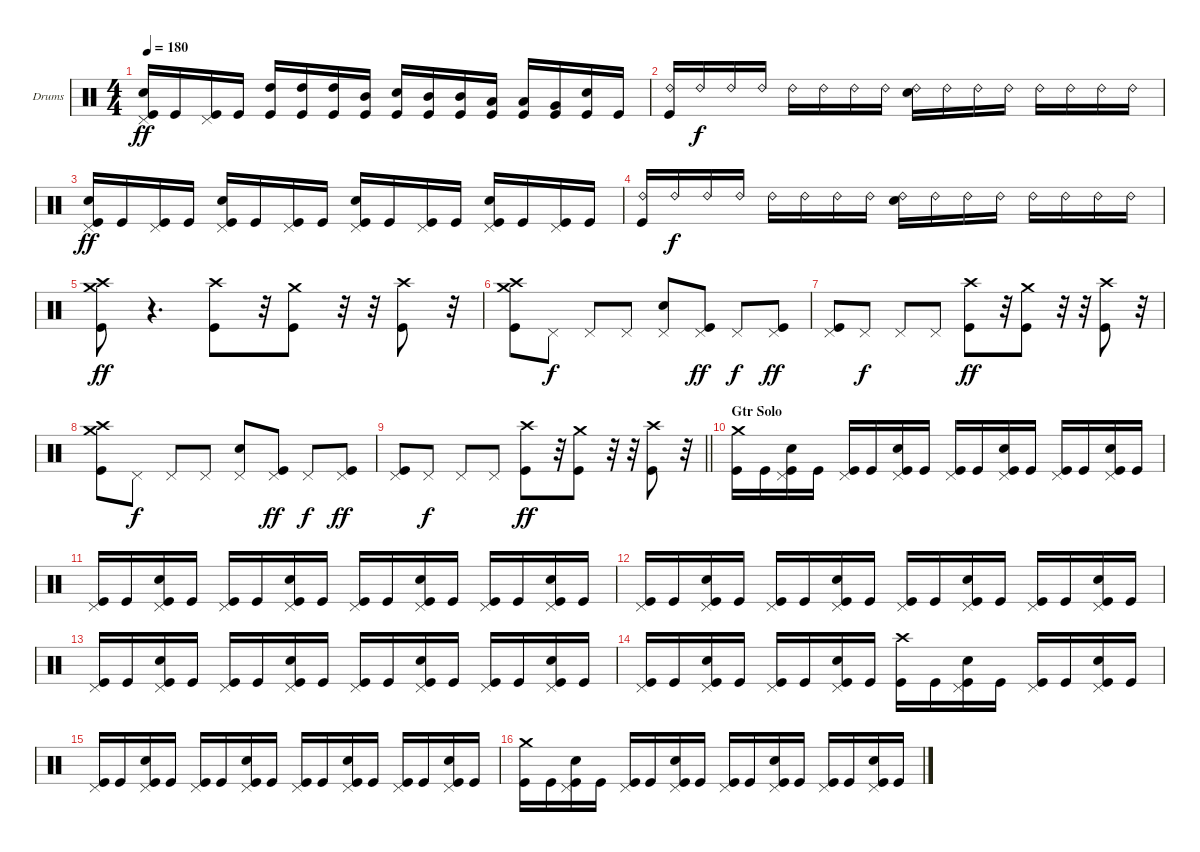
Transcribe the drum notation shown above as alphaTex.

\bracketExtendMode groupsimilarinstruments
\firstSystemTrackNameOrientation horizontal
\otherSystemsTrackNameOrientation horizontal
\track ("Drumkit" "Drums") {instrument percussion}
\staff {score}
\articulation defaults
\ts (4 4)
\tempo 180
\clef neutral
\ks c
("Kick (hit)" "Pedal Hi-Hat (hit)" "Snare (hit) 2").16{dy ff} "Kick (hit)".16 ("Kick (hit)" "Pedal Hi-Hat (hit)").16 "Kick (hit)".16 ("Kick (hit)" "High Tom (hit)").16 ("Kick (hit)" "High Tom (hit)").16 ("Kick (hit)" "High Tom (hit)").16 ("Kick (hit)" "Mid Tom (hit)").16 ("Kick (hit)" "Snare (hit) 2").16 ("Kick (hit)" "Mid Tom (hit)").16 ("Kick (hit)" "Mid Tom (hit)").16 ("Kick (hit)" "Low Tom (hit)").16 ("Kick (hit)" "Low Tom (hit)").16 ("Kick (hit)" "Very Low Tom (hit)").16 ("Kick (hit)" "Snare (hit) 2").16 "Kick (hit)".16 |
("Kick (hit)" "Ride (bell) 2").16 "Ride (bell) 2".16{dy f} "Ride (bell) 2".16 "Ride (bell) 2".16 "Ride (bell) 2".16 "Ride (bell) 2".16 "Ride (bell) 2".16 "Ride (bell) 2".16 ("Ride (bell) 2" "Snare (hit) 2").16 "Ride (bell) 2".16 "Ride (bell) 2".16 "Ride (bell) 2".16 "Ride (bell) 2".16 "Ride (bell) 2".16 "Ride (bell) 2".16 "Ride (bell) 2".16 |
("Kick (hit)" "Pedal Hi-Hat (hit)" "Snare (hit) 2").16{dy ff} "Kick (hit)".16 ("Kick (hit)" "Pedal Hi-Hat (hit)").16 "Kick (hit)".16 ("Kick (hit)" "Pedal Hi-Hat (hit)" "Snare (hit) 2").16 "Kick (hit)".16 ("Kick (hit)" "Pedal Hi-Hat (hit)").16 "Kick (hit)".16 ("Kick (hit)" "Pedal Hi-Hat (hit)" "Snare (hit) 2").16 "Kick (hit)".16 ("Kick (hit)" "Pedal Hi-Hat (hit)").16 "Kick (hit)".16 ("Kick (hit)" "Pedal Hi-Hat (hit)" "Snare (hit) 2").16 "Kick (hit)".16 ("Kick (hit)" "Pedal Hi-Hat (hit)").16 "Kick (hit)".16 |
("Kick (hit)" "Ride (bell) 2").16 "Ride (bell) 2".16{dy f} "Ride (bell) 2".16 "Ride (bell) 2".16 "Ride (bell) 2".16 "Ride (bell) 2".16 "Ride (bell) 2".16 "Ride (bell) 2".16 ("Ride (bell) 2" "Snare (hit) 2").16 "Ride (bell) 2".16 "Ride (bell) 2".16 "Ride (bell) 2".16 "Ride (bell) 2".16 "Ride (bell) 2".16 "Ride (bell) 2".16 "Ride (bell) 2".16 |
("Kick (hit)" "Crash high (hit)" "Crash medium (hit)").8{dy ff} r.4{d} ("Kick (hit)" "Crash high (hit)").8 r.32 ("Kick (hit)" "Crash medium (hit)").8 r.32 r.32 ("Kick (hit)" "Crash high (hit)").8 r.32 |
("Kick (hit)" "Crash high (hit)" "Crash medium (hit)").8 "Pedal Hi-Hat (hit)".8{dy f} "Pedal Hi-Hat (hit)".8 "Pedal Hi-Hat (hit)".8 ("Pedal Hi-Hat (hit)" "Snare (hit) 2").8 ("Kick (hit)" "Pedal Hi-Hat (hit)").8{dy ff} "Pedal Hi-Hat (hit)".8{dy f} ("Kick (hit)" "Pedal Hi-Hat (hit)").8{dy ff} |
("Kick (hit)" "Pedal Hi-Hat (hit)").8 "Pedal Hi-Hat (hit)".8{dy f} "Pedal Hi-Hat (hit)".8 "Pedal Hi-Hat (hit)".8 ("Kick (hit)" "Crash high (hit)").8{dy ff} r.32 ("Kick (hit)" "Crash medium (hit)").8 r.32 r.32 ("Kick (hit)" "Crash high (hit)").8 r.32 |
("Kick (hit)" "Crash high (hit)" "Crash medium (hit)").8 "Pedal Hi-Hat (hit)".8{dy f} "Pedal Hi-Hat (hit)".8 "Pedal Hi-Hat (hit)".8 ("Pedal Hi-Hat (hit)" "Snare (hit) 2").8 ("Kick (hit)" "Pedal Hi-Hat (hit)").8{dy ff} "Pedal Hi-Hat (hit)".8{dy f} ("Kick (hit)" "Pedal Hi-Hat (hit)").8{dy ff} |
\barLineRight lightlight
("Kick (hit)" "Pedal Hi-Hat (hit)").8 "Pedal Hi-Hat (hit)".8{dy f} "Pedal Hi-Hat (hit)".8 "Pedal Hi-Hat (hit)".8 ("Kick (hit)" "Crash high (hit)").8{dy ff} r.32 ("Kick (hit)" "Crash medium (hit)").8 r.32 r.32 ("Kick (hit)" "Crash high (hit)").8 r.32 |
\section ("" "Gtr Solo")
("Kick (hit)" "Crash medium (hit)").16 "Kick (hit)".16 ("Kick (hit)" "Pedal Hi-Hat (hit)" "Snare (hit) 2").16 "Kick (hit)".16 ("Kick (hit)" "Pedal Hi-Hat (hit)").16 "Kick (hit)".16 ("Kick (hit)" "Pedal Hi-Hat (hit)" "Snare (hit) 2").16 "Kick (hit)".16 ("Kick (hit)" "Pedal Hi-Hat (hit)").16 "Kick (hit)".16 ("Kick (hit)" "Pedal Hi-Hat (hit)" "Snare (hit) 2").16 "Kick (hit)".16 ("Kick (hit)" "Pedal Hi-Hat (hit)").16 "Kick (hit)".16 ("Kick (hit)" "Pedal Hi-Hat (hit)" "Snare (hit) 2").16 "Kick (hit)".16 |
("Kick (hit)" "Pedal Hi-Hat (hit)").16 "Kick (hit)".16 ("Kick (hit)" "Pedal Hi-Hat (hit)" "Snare (hit) 2").16 "Kick (hit)".16 ("Kick (hit)" "Pedal Hi-Hat (hit)").16 "Kick (hit)".16 ("Kick (hit)" "Pedal Hi-Hat (hit)" "Snare (hit) 2").16 "Kick (hit)".16 ("Kick (hit)" "Pedal Hi-Hat (hit)").16 "Kick (hit)".16 ("Kick (hit)" "Pedal Hi-Hat (hit)" "Snare (hit) 2").16 "Kick (hit)".16 ("Kick (hit)" "Pedal Hi-Hat (hit)").16 "Kick (hit)".16 ("Kick (hit)" "Pedal Hi-Hat (hit)" "Snare (hit) 2").16 "Kick (hit)".16 |
("Kick (hit)" "Pedal Hi-Hat (hit)").16 "Kick (hit)".16 ("Kick (hit)" "Pedal Hi-Hat (hit)" "Snare (hit) 2").16 "Kick (hit)".16 ("Kick (hit)" "Pedal Hi-Hat (hit)").16 "Kick (hit)".16 ("Kick (hit)" "Pedal Hi-Hat (hit)" "Snare (hit) 2").16 "Kick (hit)".16 ("Kick (hit)" "Pedal Hi-Hat (hit)").16 "Kick (hit)".16 ("Kick (hit)" "Pedal Hi-Hat (hit)" "Snare (hit) 2").16 "Kick (hit)".16 ("Kick (hit)" "Pedal Hi-Hat (hit)").16 "Kick (hit)".16 ("Kick (hit)" "Pedal Hi-Hat (hit)" "Snare (hit) 2").16 "Kick (hit)".16 |
("Kick (hit)" "Pedal Hi-Hat (hit)").16 "Kick (hit)".16 ("Kick (hit)" "Pedal Hi-Hat (hit)" "Snare (hit) 2").16 "Kick (hit)".16 ("Kick (hit)" "Pedal Hi-Hat (hit)").16 "Kick (hit)".16 ("Kick (hit)" "Pedal Hi-Hat (hit)" "Snare (hit) 2").16 "Kick (hit)".16 ("Kick (hit)" "Pedal Hi-Hat (hit)").16 "Kick (hit)".16 ("Kick (hit)" "Pedal Hi-Hat (hit)" "Snare (hit) 2").16 "Kick (hit)".16 ("Kick (hit)" "Pedal Hi-Hat (hit)").16 "Kick (hit)".16 ("Kick (hit)" "Pedal Hi-Hat (hit)" "Snare (hit) 2").16 "Kick (hit)".16 |
("Kick (hit)" "Pedal Hi-Hat (hit)").16 "Kick (hit)".16 ("Kick (hit)" "Pedal Hi-Hat (hit)" "Snare (hit) 2").16 "Kick (hit)".16 ("Kick (hit)" "Pedal Hi-Hat (hit)").16 "Kick (hit)".16 ("Kick (hit)" "Pedal Hi-Hat (hit)" "Snare (hit) 2").16 "Kick (hit)".16 ("Kick (hit)" "Crash high (hit)").16 "Kick (hit)".16 ("Kick (hit)" "Pedal Hi-Hat (hit)" "Snare (hit) 2").16 "Kick (hit)".16 ("Kick (hit)" "Pedal Hi-Hat (hit)").16 "Kick (hit)".16 ("Kick (hit)" "Pedal Hi-Hat (hit)" "Snare (hit) 2").16 "Kick (hit)".16 |
("Kick (hit)" "Pedal Hi-Hat (hit)").16 "Kick (hit)".16 ("Kick (hit)" "Pedal Hi-Hat (hit)" "Snare (hit) 2").16 "Kick (hit)".16 ("Kick (hit)" "Pedal Hi-Hat (hit)").16 "Kick (hit)".16 ("Kick (hit)" "Pedal Hi-Hat (hit)" "Snare (hit) 2").16 "Kick (hit)".16 ("Kick (hit)" "Pedal Hi-Hat (hit)").16 "Kick (hit)".16 ("Kick (hit)" "Pedal Hi-Hat (hit)" "Snare (hit) 2").16 "Kick (hit)".16 ("Kick (hit)" "Pedal Hi-Hat (hit)").16 "Kick (hit)".16 ("Kick (hit)" "Pedal Hi-Hat (hit)" "Snare (hit) 2").16 "Kick (hit)".16 |
("Kick (hit)" "Crash medium (hit)").16 "Kick (hit)".16 ("Kick (hit)" "Pedal Hi-Hat (hit)" "Snare (hit) 2").16 "Kick (hit)".16 ("Kick (hit)" "Pedal Hi-Hat (hit)").16 "Kick (hit)".16 ("Kick (hit)" "Pedal Hi-Hat (hit)" "Snare (hit) 2").16 "Kick (hit)".16 ("Kick (hit)" "Pedal Hi-Hat (hit)").16 "Kick (hit)".16 ("Kick (hit)" "Pedal Hi-Hat (hit)" "Snare (hit) 2").16 "Kick (hit)".16 ("Kick (hit)" "Pedal Hi-Hat (hit)").16 "Kick (hit)".16 ("Kick (hit)" "Pedal Hi-Hat (hit)" "Snare (hit) 2").16 "Kick (hit)".16
